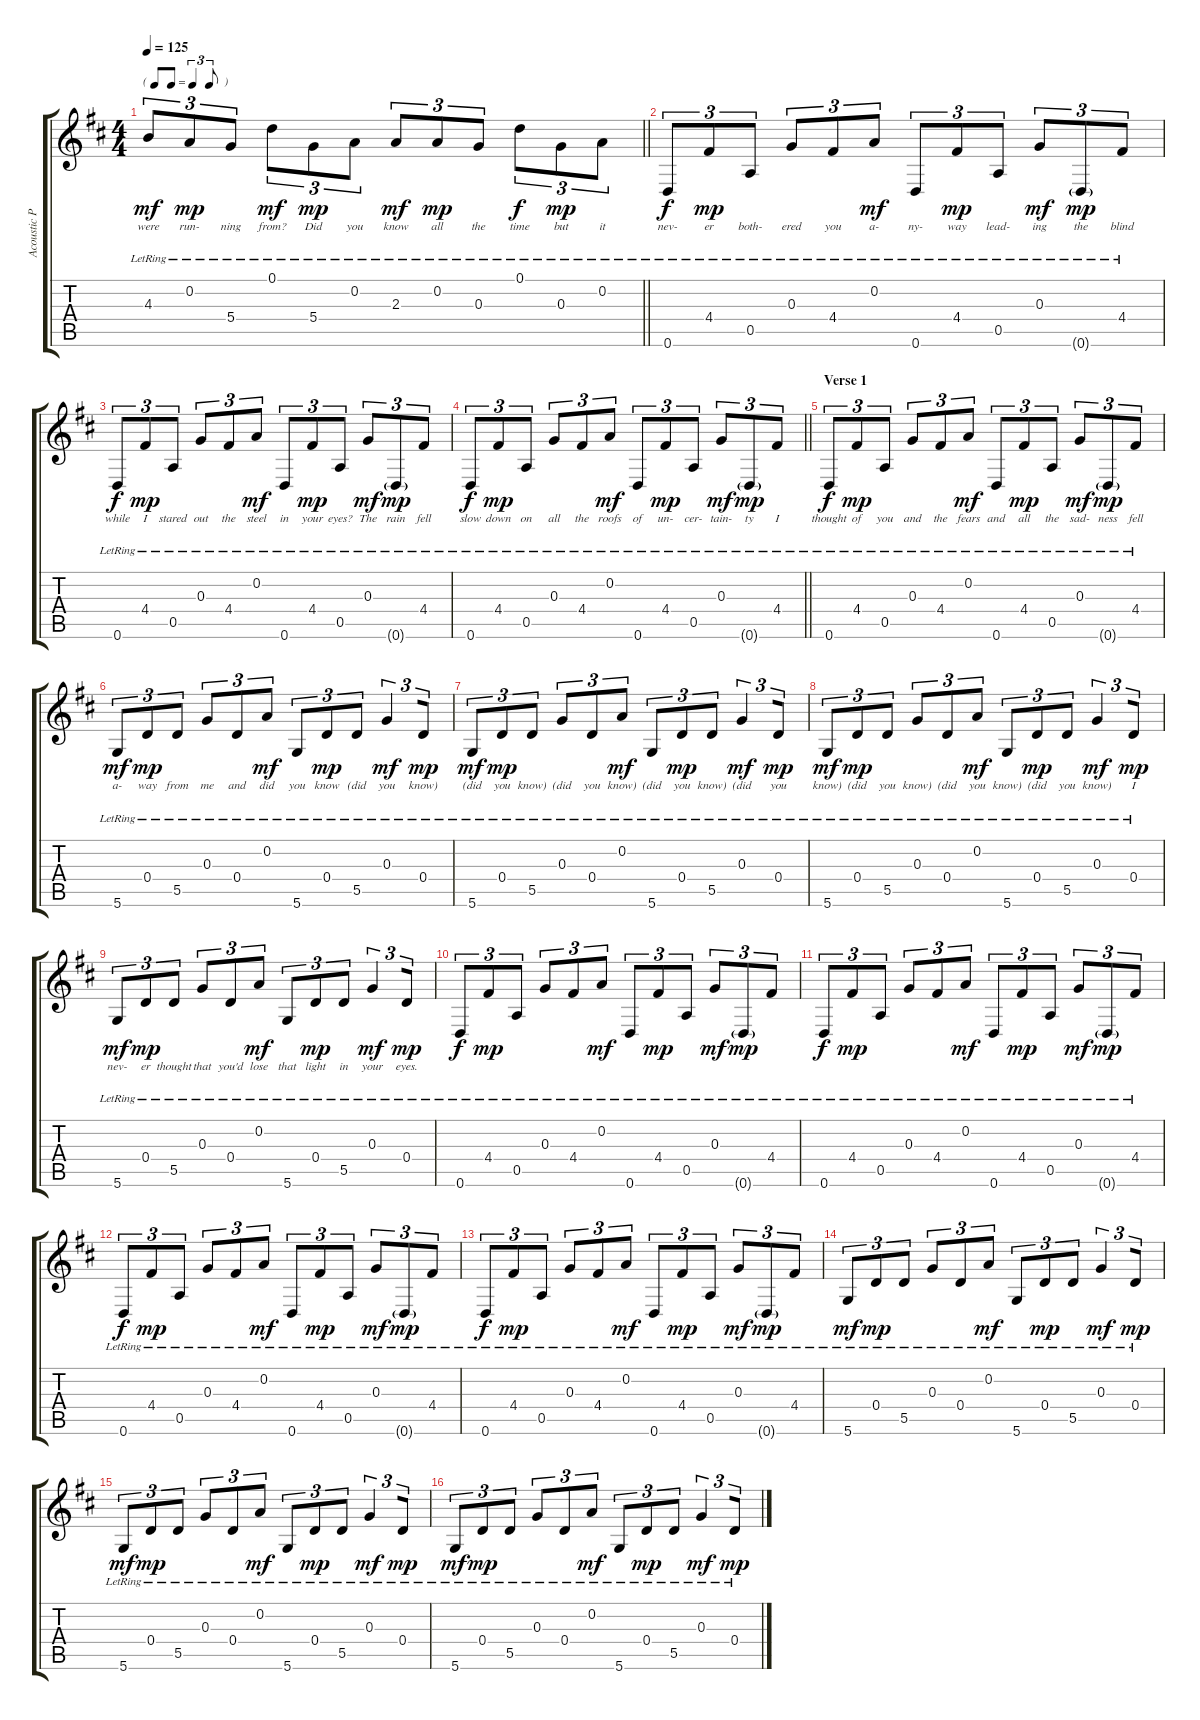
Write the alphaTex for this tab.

\track ("Acoustic Picking" "Acoustic P") {instrument acousticguitarsteel}
\staff {score tabs}
\tuning (D4 A3 G3 D3 A2 D2) {hide}
\ts (4 4)
\tf triplet8th
\tempo 125
\clef g2
\barLineRight lightlight
\ks d
4.3{lr}.8{tu (3 2) lyrics (0 "were") lyrics (1 "") lyrics (2 "") lyrics (3 "") lyrics (4 "") dy mf} 0.2{lr}.8{tu (3 2) lyrics (0 "run-") lyrics (1 "") lyrics (2 "") lyrics (3 "") lyrics (4 "") dy mp} 5.4{lr}.8{tu (3 2) lyrics (0 "ning") lyrics (1 "") lyrics (2 "") lyrics (3 "") lyrics (4 "") beam split} 0.1{lr}.8{tu (3 2) lyrics (0 "from?") lyrics (1 "") lyrics (2 "") lyrics (3 "") lyrics (4 "") dy mf beam merge} 5.4{lr}.8{tu (3 2) lyrics (0 "Did") lyrics (1 "") lyrics (2 "") lyrics (3 "") lyrics (4 "") dy mp beam merge} 0.2{lr}.8{tu (3 2) lyrics (0 "you") lyrics (1 "") lyrics (2 "") lyrics (3 "") lyrics (4 "") beam split} 2.3{lr}.8{tu (3 2) lyrics (0 "know") lyrics (1 "") lyrics (2 "") lyrics (3 "") lyrics (4 "") dy mf beam merge} 0.2{lr}.8{tu (3 2) lyrics (0 "all") lyrics (1 "") lyrics (2 "") lyrics (3 "") lyrics (4 "") dy mp beam merge} 0.3{lr}.8{tu (3 2) lyrics (0 "the") lyrics (1 "") lyrics (2 "") lyrics (3 "") lyrics (4 "")} 0.1{lr}.8{tu (3 2) lyrics (0 "time") lyrics (1 "") lyrics (2 "") lyrics (3 "") lyrics (4 "") dy f beam merge} 0.3{lr}.8{tu (3 2) lyrics (0 "but") lyrics (1 "") lyrics (2 "") lyrics (3 "") lyrics (4 "") dy mp beam merge} 0.2{lr}.8{tu (3 2) lyrics (0 "it") lyrics (1 "") lyrics (2 "") lyrics (3 "") lyrics (4 "")} |
0.6{lr}.8{tu (3 2) lyrics (0 "nev-") lyrics (1 "") lyrics (2 "") lyrics (3 "") lyrics (4 "") dy f} 4.4{lr}.8{tu (3 2) lyrics (0 "er") lyrics (1 "") lyrics (2 "") lyrics (3 "") lyrics (4 "") dy mp} 0.5{lr}.8{tu (3 2) lyrics (0 "both-") lyrics (1 "") lyrics (2 "") lyrics (3 "") lyrics (4 "") beam split} 0.3{lr}.8{tu (3 2) lyrics (0 "ered") lyrics (1 "") lyrics (2 "") lyrics (3 "") lyrics (4 "") beam merge} 4.4{lr}.8{tu (3 2) lyrics (0 "you") lyrics (1 "") lyrics (2 "") lyrics (3 "") lyrics (4 "") beam merge} 0.2{lr}.8{tu (3 2) lyrics (0 "a-") lyrics (1 "") lyrics (2 "") lyrics (3 "") lyrics (4 "") dy mf beam split} 0.6{lr}.8{tu (3 2) lyrics (0 "ny-") lyrics (1 "") lyrics (2 "") lyrics (3 "") lyrics (4 "") beam merge} 4.4{lr}.8{tu (3 2) lyrics (0 "way") lyrics (1 "") lyrics (2 "") lyrics (3 "") lyrics (4 "") dy mp beam merge} 0.5{lr}.8{tu (3 2) lyrics (0 "lead-") lyrics (1 "") lyrics (2 "") lyrics (3 "") lyrics (4 "")} 0.3{lr}.8{tu (3 2) lyrics (0 "ing") lyrics (1 "") lyrics (2 "") lyrics (3 "") lyrics (4 "") dy mf beam merge} 0.6{g lr}.8{tu (3 2) lyrics (0 "the") lyrics (1 "") lyrics (2 "") lyrics (3 "") lyrics (4 "") dy mp beam merge} 4.4{lr}.8{tu (3 2) lyrics (0 "blind") lyrics (1 "") lyrics (2 "") lyrics (3 "") lyrics (4 "")} |
0.6{lr}.8{tu (3 2) lyrics (0 "while") lyrics (1 "") lyrics (2 "") lyrics (3 "") lyrics (4 "") dy f} 4.4{lr}.8{tu (3 2) lyrics (0 "I") lyrics (1 "") lyrics (2 "") lyrics (3 "") lyrics (4 "") dy mp} 0.5{lr}.8{tu (3 2) lyrics (0 "stared") lyrics (1 "") lyrics (2 "") lyrics (3 "") lyrics (4 "") beam split} 0.3{lr}.8{tu (3 2) lyrics (0 "out") lyrics (1 "") lyrics (2 "") lyrics (3 "") lyrics (4 "") beam merge} 4.4{lr}.8{tu (3 2) lyrics (0 "the") lyrics (1 "") lyrics (2 "") lyrics (3 "") lyrics (4 "") beam merge} 0.2{lr}.8{tu (3 2) lyrics (0 "steel") lyrics (1 "") lyrics (2 "") lyrics (3 "") lyrics (4 "") dy mf beam split} 0.6{lr}.8{tu (3 2) lyrics (0 "in") lyrics (1 "") lyrics (2 "") lyrics (3 "") lyrics (4 "") beam merge} 4.4{lr}.8{tu (3 2) lyrics (0 "your") lyrics (1 "") lyrics (2 "") lyrics (3 "") lyrics (4 "") dy mp beam merge} 0.5{lr}.8{tu (3 2) lyrics (0 "eyes?") lyrics (1 "") lyrics (2 "") lyrics (3 "") lyrics (4 "")} 0.3{lr}.8{tu (3 2) lyrics (0 "The") lyrics (1 "") lyrics (2 "") lyrics (3 "") lyrics (4 "") dy mf beam merge} 0.6{g lr}.8{tu (3 2) lyrics (0 "rain") lyrics (1 "") lyrics (2 "") lyrics (3 "") lyrics (4 "") dy mp beam merge} 4.4{lr}.8{tu (3 2) lyrics (0 "fell") lyrics (1 "") lyrics (2 "") lyrics (3 "") lyrics (4 "")} |
\barLineRight lightlight
0.6{lr}.8{tu (3 2) lyrics (0 "slow") lyrics (1 "") lyrics (2 "") lyrics (3 "") lyrics (4 "") dy f} 4.4{lr}.8{tu (3 2) lyrics (0 "down") lyrics (1 "") lyrics (2 "") lyrics (3 "") lyrics (4 "") dy mp} 0.5{lr}.8{tu (3 2) lyrics (0 "on") lyrics (1 "") lyrics (2 "") lyrics (3 "") lyrics (4 "") beam split} 0.3{lr}.8{tu (3 2) lyrics (0 "all") lyrics (1 "") lyrics (2 "") lyrics (3 "") lyrics (4 "") beam merge} 4.4{lr}.8{tu (3 2) lyrics (0 "the") lyrics (1 "") lyrics (2 "") lyrics (3 "") lyrics (4 "") beam merge} 0.2{lr}.8{tu (3 2) lyrics (0 "roofs") lyrics (1 "") lyrics (2 "") lyrics (3 "") lyrics (4 "") dy mf beam split} 0.6{lr}.8{tu (3 2) lyrics (0 "of") lyrics (1 "") lyrics (2 "") lyrics (3 "") lyrics (4 "") beam merge} 4.4{lr}.8{tu (3 2) lyrics (0 "un-") lyrics (1 "") lyrics (2 "") lyrics (3 "") lyrics (4 "") dy mp beam merge} 0.5{lr}.8{tu (3 2) lyrics (0 "cer-") lyrics (1 "") lyrics (2 "") lyrics (3 "") lyrics (4 "")} 0.3{lr}.8{tu (3 2) lyrics (0 "tain-") lyrics (1 "") lyrics (2 "") lyrics (3 "") lyrics (4 "") dy mf beam merge} 0.6{g lr}.8{tu (3 2) lyrics (0 "ty") lyrics (1 "") lyrics (2 "") lyrics (3 "") lyrics (4 "") dy mp beam merge} 4.4{lr}.8{tu (3 2) lyrics (0 "I") lyrics (1 "") lyrics (2 "") lyrics (3 "") lyrics (4 "")} |
\section ("" "Verse 1")
0.6{lr}.8{tu (3 2) lyrics (0 "thought") lyrics (1 "") lyrics (2 "") lyrics (3 "") lyrics (4 "") dy f} 4.4{lr}.8{tu (3 2) lyrics (0 "of") lyrics (1 "") lyrics (2 "") lyrics (3 "") lyrics (4 "") dy mp} 0.5{lr}.8{tu (3 2) lyrics (0 "you") lyrics (1 "") lyrics (2 "") lyrics (3 "") lyrics (4 "") beam split} 0.3{lr}.8{tu (3 2) lyrics (0 "and") lyrics (1 "") lyrics (2 "") lyrics (3 "") lyrics (4 "") beam merge} 4.4{lr}.8{tu (3 2) lyrics (0 "the") lyrics (1 "") lyrics (2 "") lyrics (3 "") lyrics (4 "") beam merge} 0.2{lr}.8{tu (3 2) lyrics (0 "fears") lyrics (1 "") lyrics (2 "") lyrics (3 "") lyrics (4 "") dy mf beam split} 0.6{lr}.8{tu (3 2) lyrics (0 "and") lyrics (1 "") lyrics (2 "") lyrics (3 "") lyrics (4 "") beam merge} 4.4{lr}.8{tu (3 2) lyrics (0 "all") lyrics (1 "") lyrics (2 "") lyrics (3 "") lyrics (4 "") dy mp beam merge} 0.5{lr}.8{tu (3 2) lyrics (0 "the") lyrics (1 "") lyrics (2 "") lyrics (3 "") lyrics (4 "")} 0.3{lr}.8{tu (3 2) lyrics (0 "sad-") lyrics (1 "") lyrics (2 "") lyrics (3 "") lyrics (4 "") dy mf beam merge} 0.6{g lr}.8{tu (3 2) lyrics (0 "ness") lyrics (1 "") lyrics (2 "") lyrics (3 "") lyrics (4 "") dy mp beam merge} 4.4{lr}.8{tu (3 2) lyrics (0 "fell") lyrics (1 "") lyrics (2 "") lyrics (3 "") lyrics (4 "")} |
5.6{lr}.8{tu (3 2) lyrics (0 "a-") lyrics (1 "") lyrics (2 "") lyrics (3 "") lyrics (4 "") dy mf} 0.4{lr}.8{tu (3 2) lyrics (0 "way") lyrics (1 "") lyrics (2 "") lyrics (3 "") lyrics (4 "") dy mp} 5.5{lr}.8{tu (3 2) lyrics (0 "from") lyrics (1 "") lyrics (2 "") lyrics (3 "") lyrics (4 "") beam split} 0.3{lr}.8{tu (3 2) lyrics (0 "me") lyrics (1 "") lyrics (2 "") lyrics (3 "") lyrics (4 "") beam merge} 0.4{lr}.8{tu (3 2) lyrics (0 "and") lyrics (1 "") lyrics (2 "") lyrics (3 "") lyrics (4 "") beam merge} 0.2{lr}.8{tu (3 2) lyrics (0 "did") lyrics (1 "") lyrics (2 "") lyrics (3 "") lyrics (4 "") dy mf beam split} 5.6{lr}.8{tu (3 2) lyrics (0 "you") lyrics (1 "") lyrics (2 "") lyrics (3 "") lyrics (4 "") beam merge} 0.4{lr}.8{tu (3 2) lyrics (0 "know") lyrics (1 "") lyrics (2 "") lyrics (3 "") lyrics (4 "") dy mp beam merge} 5.5{lr}.8{tu (3 2) lyrics (0 "(did") lyrics (1 "") lyrics (2 "") lyrics (3 "") lyrics (4 "")} 0.3{lr}.4{tu (3 2) lyrics (0 "you") lyrics (1 "") lyrics (2 "") lyrics (3 "") lyrics (4 "") dy mf beam merge} 0.4{lr}.8{tu (3 2) lyrics (0 "know)") lyrics (1 "") lyrics (2 "") lyrics (3 "") lyrics (4 "") dy mp} |
5.6{lr}.8{tu (3 2) lyrics (0 "(did") lyrics (1 "") lyrics (2 "") lyrics (3 "") lyrics (4 "") dy mf} 0.4{lr}.8{tu (3 2) lyrics (0 "you") lyrics (1 "") lyrics (2 "") lyrics (3 "") lyrics (4 "") dy mp} 5.5{lr}.8{tu (3 2) lyrics (0 "know)") lyrics (1 "") lyrics (2 "") lyrics (3 "") lyrics (4 "") beam split} 0.3{lr}.8{tu (3 2) lyrics (0 "(did") lyrics (1 "") lyrics (2 "") lyrics (3 "") lyrics (4 "") beam merge} 0.4{lr}.8{tu (3 2) lyrics (0 "you") lyrics (1 "") lyrics (2 "") lyrics (3 "") lyrics (4 "") beam merge} 0.2{lr}.8{tu (3 2) lyrics (0 "know)") lyrics (1 "") lyrics (2 "") lyrics (3 "") lyrics (4 "") dy mf beam split} 5.6{lr}.8{tu (3 2) lyrics (0 "(did") lyrics (1 "") lyrics (2 "") lyrics (3 "") lyrics (4 "") beam merge} 0.4{lr}.8{tu (3 2) lyrics (0 "you") lyrics (1 "") lyrics (2 "") lyrics (3 "") lyrics (4 "") dy mp beam merge} 5.5{lr}.8{tu (3 2) lyrics (0 "know)") lyrics (1 "") lyrics (2 "") lyrics (3 "") lyrics (4 "")} 0.3{lr}.4{tu (3 2) lyrics (0 "(did") lyrics (1 "") lyrics (2 "") lyrics (3 "") lyrics (4 "") dy mf beam merge} 0.4{lr}.8{tu (3 2) lyrics (0 "you") lyrics (1 "") lyrics (2 "") lyrics (3 "") lyrics (4 "") dy mp} |
5.6{lr}.8{tu (3 2) lyrics (0 "know)") lyrics (1 "") lyrics (2 "") lyrics (3 "") lyrics (4 "") dy mf} 0.4{lr}.8{tu (3 2) lyrics (0 "(did") lyrics (1 "") lyrics (2 "") lyrics (3 "") lyrics (4 "") dy mp} 5.5{lr}.8{tu (3 2) lyrics (0 "you") lyrics (1 "") lyrics (2 "") lyrics (3 "") lyrics (4 "") beam split} 0.3{lr}.8{tu (3 2) lyrics (0 "know)") lyrics (1 "") lyrics (2 "") lyrics (3 "") lyrics (4 "") beam merge} 0.4{lr}.8{tu (3 2) lyrics (0 "(did") lyrics (1 "") lyrics (2 "") lyrics (3 "") lyrics (4 "") beam merge} 0.2{lr}.8{tu (3 2) lyrics (0 "you") lyrics (1 "") lyrics (2 "") lyrics (3 "") lyrics (4 "") dy mf beam split} 5.6{lr}.8{tu (3 2) lyrics (0 "know)") lyrics (1 "") lyrics (2 "") lyrics (3 "") lyrics (4 "") beam merge} 0.4{lr}.8{tu (3 2) lyrics (0 "(did") lyrics (1 "") lyrics (2 "") lyrics (3 "") lyrics (4 "") dy mp beam merge} 5.5{lr}.8{tu (3 2) lyrics (0 "you") lyrics (1 "") lyrics (2 "") lyrics (3 "") lyrics (4 "")} 0.3{lr}.4{tu (3 2) lyrics (0 "know)") lyrics (1 "") lyrics (2 "") lyrics (3 "") lyrics (4 "") dy mf beam merge} 0.4{lr}.8{tu (3 2) lyrics (0 "I") lyrics (1 "") lyrics (2 "") lyrics (3 "") lyrics (4 "") dy mp} |
5.6{lr}.8{tu (3 2) lyrics (0 "nev-") lyrics (1 "") lyrics (2 "") lyrics (3 "") lyrics (4 "") dy mf} 0.4{lr}.8{tu (3 2) lyrics (0 "er") lyrics (1 "") lyrics (2 "") lyrics (3 "") lyrics (4 "") dy mp} 5.5{lr}.8{tu (3 2) lyrics (0 "thought") lyrics (1 "") lyrics (2 "") lyrics (3 "") lyrics (4 "") beam split} 0.3{lr}.8{tu (3 2) lyrics (0 "that") lyrics (1 "") lyrics (2 "") lyrics (3 "") lyrics (4 "") beam merge} 0.4{lr}.8{tu (3 2) lyrics (0 "you'd") lyrics (1 "") lyrics (2 "") lyrics (3 "") lyrics (4 "") beam merge} 0.2{lr}.8{tu (3 2) lyrics (0 "lose") lyrics (1 "") lyrics (2 "") lyrics (3 "") lyrics (4 "") dy mf beam split} 5.6{lr}.8{tu (3 2) lyrics (0 "that") lyrics (1 "") lyrics (2 "") lyrics (3 "") lyrics (4 "") beam merge} 0.4{lr}.8{tu (3 2) lyrics (0 "light") lyrics (1 "") lyrics (2 "") lyrics (3 "") lyrics (4 "") dy mp beam merge} 5.5{lr}.8{tu (3 2) lyrics (0 "in") lyrics (1 "") lyrics (2 "") lyrics (3 "") lyrics (4 "")} 0.3{lr}.4{tu (3 2) lyrics (0 "your") lyrics (1 "") lyrics (2 "") lyrics (3 "") lyrics (4 "") dy mf beam merge} 0.4{lr}.8{tu (3 2) lyrics (0 "eyes.") lyrics (1 "") lyrics (2 "") lyrics (3 "") lyrics (4 "") dy mp} |
0.6{lr}.8{tu (3 2) dy f} 4.4{lr}.8{tu (3 2) dy mp} 0.5{lr}.8{tu (3 2) beam split} 0.3{lr}.8{tu (3 2) beam merge} 4.4{lr}.8{tu (3 2) beam merge} 0.2{lr}.8{tu (3 2) dy mf beam split} 0.6{lr}.8{tu (3 2) beam merge} 4.4{lr}.8{tu (3 2) dy mp beam merge} 0.5{lr}.8{tu (3 2)} 0.3{lr}.8{tu (3 2) dy mf beam merge} 0.6{g lr}.8{tu (3 2) dy mp beam merge} 4.4{lr}.8{tu (3 2)} |
0.6{lr}.8{tu (3 2) dy f} 4.4{lr}.8{tu (3 2) dy mp} 0.5{lr}.8{tu (3 2) beam split} 0.3{lr}.8{tu (3 2) beam merge} 4.4{lr}.8{tu (3 2) beam merge} 0.2{lr}.8{tu (3 2) dy mf beam split} 0.6{lr}.8{tu (3 2) beam merge} 4.4{lr}.8{tu (3 2) dy mp beam merge} 0.5{lr}.8{tu (3 2)} 0.3{lr}.8{tu (3 2) dy mf beam merge} 0.6{g lr}.8{tu (3 2) dy mp beam merge} 4.4{lr}.8{tu (3 2)} |
0.6{lr}.8{tu (3 2) dy f} 4.4{lr}.8{tu (3 2) dy mp} 0.5{lr}.8{tu (3 2) beam split} 0.3{lr}.8{tu (3 2) beam merge} 4.4{lr}.8{tu (3 2) beam merge} 0.2{lr}.8{tu (3 2) dy mf beam split} 0.6{lr}.8{tu (3 2) beam merge} 4.4{lr}.8{tu (3 2) dy mp beam merge} 0.5{lr}.8{tu (3 2)} 0.3{lr}.8{tu (3 2) dy mf beam merge} 0.6{g lr}.8{tu (3 2) dy mp beam merge} 4.4{lr}.8{tu (3 2)} |
0.6{lr}.8{tu (3 2) dy f} 4.4{lr}.8{tu (3 2) dy mp} 0.5{lr}.8{tu (3 2) beam split} 0.3{lr}.8{tu (3 2) beam merge} 4.4{lr}.8{tu (3 2) beam merge} 0.2{lr}.8{tu (3 2) dy mf beam split} 0.6{lr}.8{tu (3 2) beam merge} 4.4{lr}.8{tu (3 2) dy mp beam merge} 0.5{lr}.8{tu (3 2)} 0.3{lr}.8{tu (3 2) dy mf beam merge} 0.6{g lr}.8{tu (3 2) dy mp beam merge} 4.4{lr}.8{tu (3 2)} |
5.6{lr}.8{tu (3 2) dy mf} 0.4{lr}.8{tu (3 2) dy mp} 5.5{lr}.8{tu (3 2) beam split} 0.3{lr}.8{tu (3 2) beam merge} 0.4{lr}.8{tu (3 2) beam merge} 0.2{lr}.8{tu (3 2) dy mf beam split} 5.6{lr}.8{tu (3 2) beam merge} 0.4{lr}.8{tu (3 2) dy mp beam merge} 5.5{lr}.8{tu (3 2)} 0.3{lr}.4{tu (3 2) dy mf beam merge} 0.4{lr}.8{tu (3 2) dy mp} |
5.6{lr}.8{tu (3 2) dy mf} 0.4{lr}.8{tu (3 2) dy mp} 5.5{lr}.8{tu (3 2) beam split} 0.3{lr}.8{tu (3 2) beam merge} 0.4{lr}.8{tu (3 2) beam merge} 0.2{lr}.8{tu (3 2) dy mf beam split} 5.6{lr}.8{tu (3 2) beam merge} 0.4{lr}.8{tu (3 2) dy mp beam merge} 5.5{lr}.8{tu (3 2)} 0.3{lr}.4{tu (3 2) dy mf beam merge} 0.4{lr}.8{tu (3 2) dy mp} |
5.6{lr}.8{tu (3 2) dy mf} 0.4{lr}.8{tu (3 2) dy mp} 5.5{lr}.8{tu (3 2) beam split} 0.3{lr}.8{tu (3 2) beam merge} 0.4{lr}.8{tu (3 2) beam merge} 0.2{lr}.8{tu (3 2) dy mf beam split} 5.6{lr}.8{tu (3 2) beam merge} 0.4{lr}.8{tu (3 2) dy mp beam merge} 5.5{lr}.8{tu (3 2)} 0.3{lr}.4{tu (3 2) dy mf beam merge} 0.4{lr}.8{tu (3 2) dy mp}
